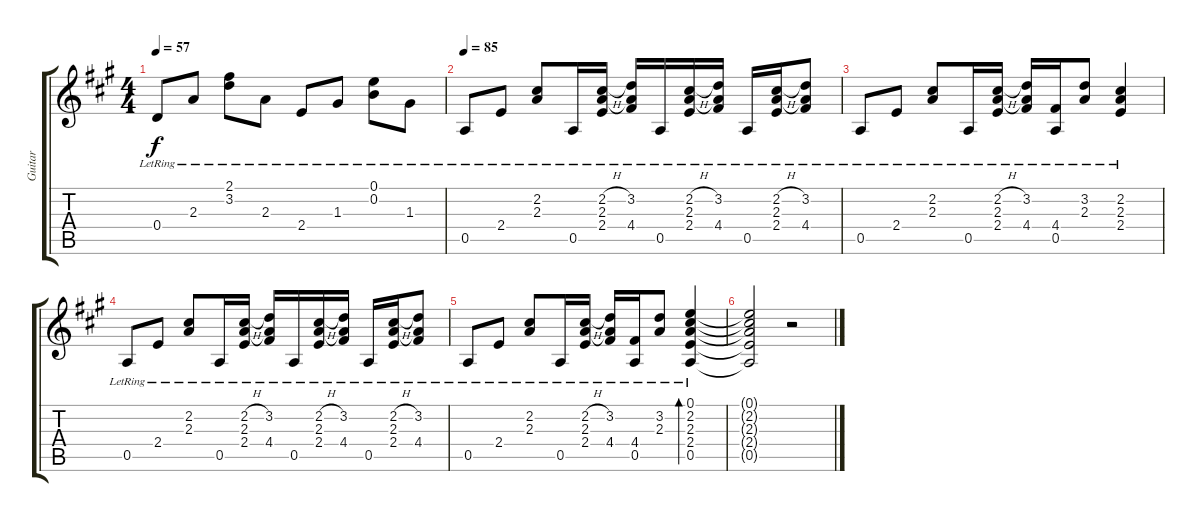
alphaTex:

\track ("Guitar" "Guitar") {instrument acousticguitarsteel}
\staff {score tabs}
\tuning (E4 B3 G3 D3 A2 E2) {hide}
\ts (4 4)
\tempo 57
\clef g2
\ks a
0.4{lr}.8{dy f} 2.3{lr}.8 (2.1{lr} 3.2{lr}).8 2.3{lr}.8 2.4{lr}.8 1.3{lr}.8 (0.1{lr} 0.2{lr}).8 1.3{lr}.8 |
\tempo 82
\tempo 85
0.5{lr}.8{volume 6} 2.4{lr}.8 (2.2{lr} 2.3{lr}).8{volume 12} 0.5{lr}.16 (2.2{h lr} 2.3{lr} 2.4{lr}).16 (3.2{lr} 2.3{t} 4.4{lr}).16 0.5{lr}.16 (2.2{h lr} 2.3{lr} 2.4{lr}).16 (3.2{lr} 2.3{t} 4.4{lr}).16 0.5{lr}.16 (2.2{h lr} 2.3{lr} 2.4{lr}).16 (3.2{lr} 2.3{t} 4.4{lr}).8 |
0.5{lr}.8 2.4{lr}.8 (2.2{lr} 2.3{lr}).8 0.5{lr}.16 (2.2{h lr} 2.3{lr} 2.4{lr}).16 (3.2{lr} 2.3{t} 4.4{lr}).16 (4.4{lr} 0.5{lr}).16 (3.2{lr} 2.3{lr}).8 (2.2{lr} 2.3{lr} 2.4{lr}).4 |
0.5{lr}.8 2.4{lr}.8 (2.2{lr} 2.3{lr}).8 0.5{lr}.16 (2.2{h lr} 2.3{lr} 2.4{lr}).16 (3.2{lr} 2.3{t} 4.4{lr}).16 0.5{lr}.16 (2.2{h lr} 2.3{lr} 2.4{lr}).16 (3.2{lr} 2.3{t} 4.4{lr}).16 0.5{lr}.16 (2.2{h lr} 2.3{lr} 2.4{lr}).16 (3.2{lr} 2.3{t} 4.4{lr}).8 |
0.5{lr}.8 2.4{lr}.8 (2.2{lr} 2.3{lr}).8 0.5{lr}.16 (2.2{h lr} 2.3{lr} 2.4{lr}).16 (3.2{lr} 2.3{t} 4.4{lr}).16 (4.4{lr} 0.5{lr}).16 (3.2{lr} 2.3{lr}).8 (0.1 2.2{lr} 2.3{lr} 2.4{lr} 0.5).4{bd 480} |
(0.1{t} 2.2{t} 2.3{t} 2.4{t} 0.5{t}).2 r.2
